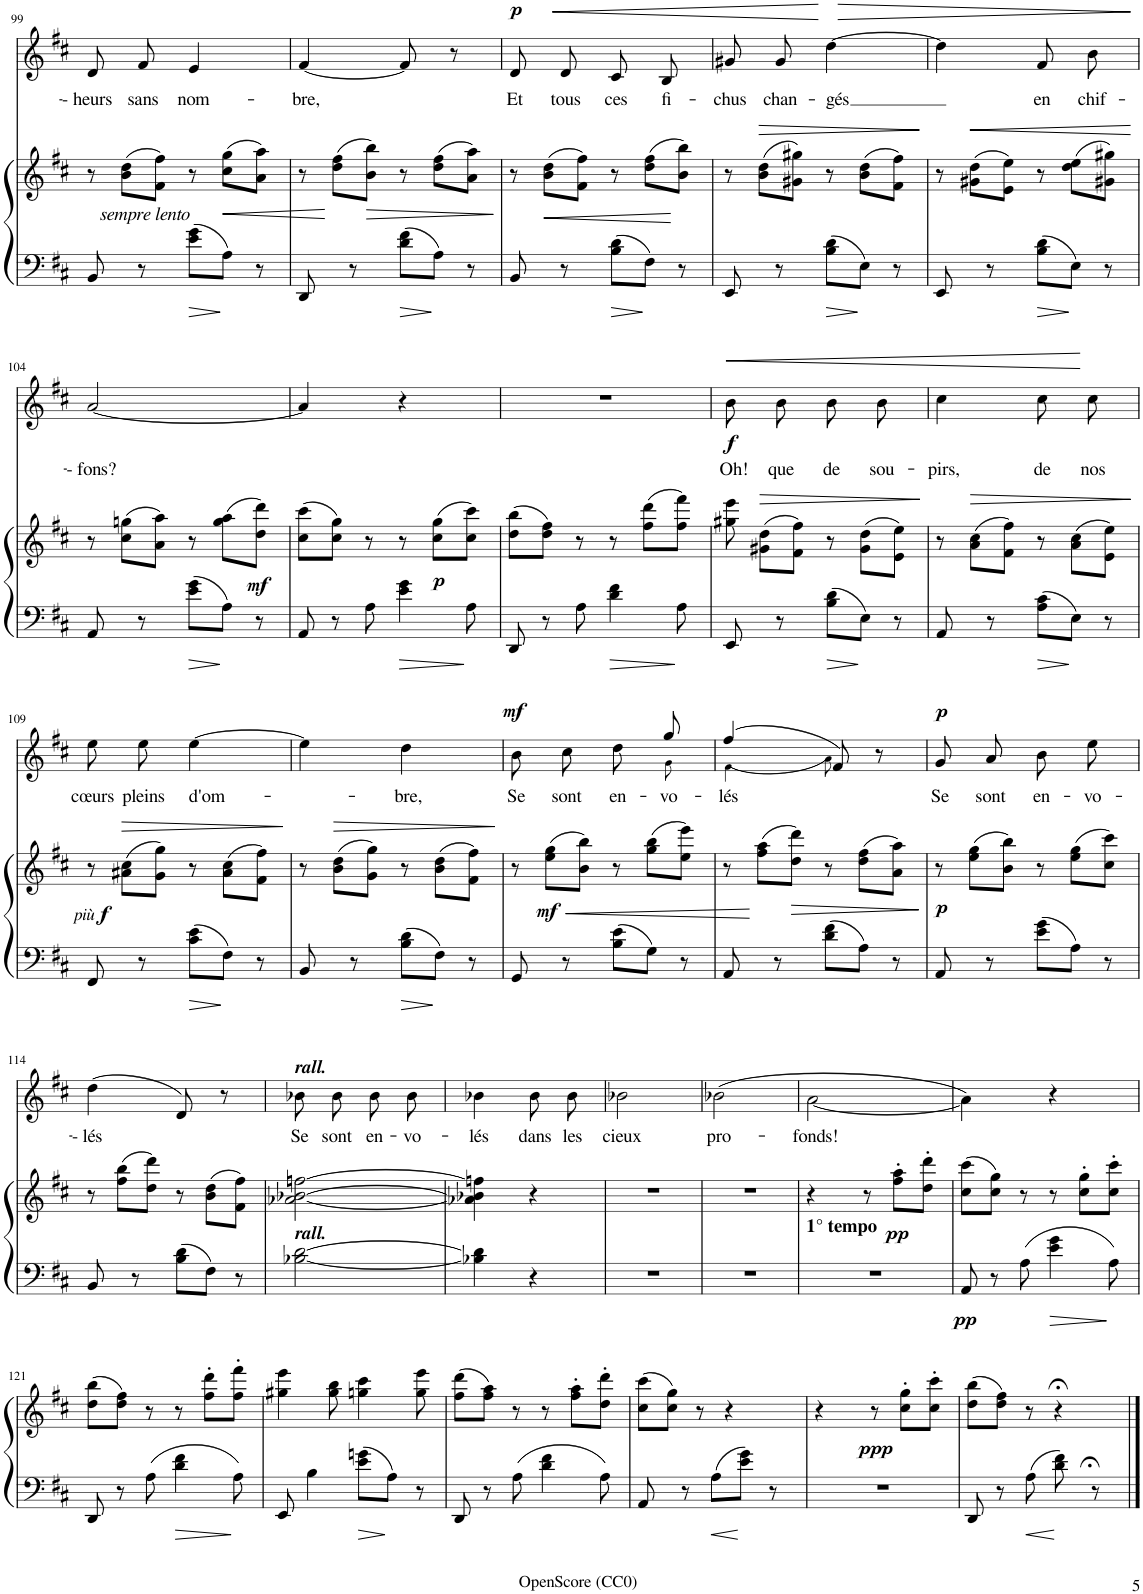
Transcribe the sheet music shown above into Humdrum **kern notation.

**kern	**kern	**dynam	**kern	**text	**dynam
*part2	*part2	*part2	*part1	*part1	*part1
*staff3	*staff2	*staff2/3	*staff1	*staff1	*staff1
*I"Piano	*	*	*I"Voice	*	*
*I'Pno	*	*	*	*	*
!!LO:PB:g=z
*clefF4	*clefG2	*	*clefG2	*	*
*k[f#c#]	*k[f#c#]	*	*k[f#c#]	*	*
*M2/4	*M2/4	*	*M2/4	*	*
=99	=99	=99	=99	=99	=99
!	!	!	!	!LO:LY:b	!
8BB/	12r	.	8d/L	-- heurs	.
.	(12b\ 12dd\L	.	.	.	.
!	!	!	!	!LO:LY:b	!
8r	.	.	8f#/J	sans	.
.	12f#\ 12ff#\J)	.	.	.	.
!	!	!	!	!LO:LY:b	!
12e\ 12g\L	12r	.	4e/	nom-	.
!	!	!LO:HP:b	!	!	!
12A\J	(12cc#\ 12gg\L	<	.	.	.
12r	12a\ 12aa\J)	.	.	.	.
=100	=100	=100	=100	=100	=100
!	!	!	!	!LO:LY:b	!
8DD/	12r	.	[4f#/	-bre,	.
.	(12dd\ 12ff#\L	[	.	.	.
8r	.	.	.	.	.
!	!	!LO:HP:b	!	!	!
.	12b\ 12bb\J)	>	.	.	.
12d\ 12f#\L	12r	.	8f#/]	.	.
12A\J	(12dd\ 12ff#\L	.	.	.	.
.	.	.	8r	.	.
12r	12a\ 12aa\J)	.	.	.	.
.	.	]	.	.	.
=101	=101	=101	=101	=101	=101
!	!	!	!	!LO:LY:b	!LO:HP:b
!	!	!	!	!	!LO:DY:n=1:a
8BB/	12r	.	8d/L	Et	< p
!	!	!LO:HP:b	!	!	!
.	(12b\ 12dd\L	<	.	.	.
!	!	!	!	!LO:LY:b	!
8r	.	.	8d/J	tous	.
.	12f#\ 12ff#\J)	.	.	.	.
!	!	!	!	!LO:LY:b	!
12B\ 12d\L	12r	.	8c#/L	ces	.
12F#\J	(12dd\ 12ff#\L	.	.	.	.
!	!	!	!	!LO:LY:b	!
.	.	.	8B/J	fi-	.
12r	12b\ 12bb\J)	[	.	.	.
=102	=102	=102	=102	=102	=102
!	!	!	!	!LO:LY:b	!
8EE/	12r	.	8g#X/L	-chus	.
!	!	!LO:HP:b	!	!	!
.	(12b\ 12dd\L	>	.	.	.
!	!	!	!	!LO:LY:b	!
8r	.	.	8g#/J	chan-	.
.	12g#X\ 12gg#X\J)	.	.	.	.
!	!	!	!	!LO:LY:b	!LO:HP:n=1:b
12B\ 12d\L	12r	.	[4dd\	-gés	[ >
12E\J	(12b\ 12dd\L	.	.	.	.
12r	12f#\ 12ff#\J)	.	.	.	.
.	.	]	.	.	.
=103	=103	=103	=103	=103	=103
8EE/	12r	.	4dd\]	.	.
!	!	!LO:HP:b	!	!	!
.	(12g#X\ 12dd\L	<	.	.	.
8r	.	.	.	.	.
.	12e\ 12ee\J)	.	.	.	.
!	!	!	!	!LO:LY:b	!
12B\ 12d\L	12r	.	8f#/L	en	.
12E\J	(12dd\ 12ee\L	.	.	.	.
!	!	!	!	!LO:LY:b	!
.	.	.	8b/J	chif-	.
12r	12g#X\ 12gg#X\J)	.	.	.	.
.	.	[	.	.	]
!!LO:LB:g=z
=104	=104	=104	=104	=104	=104
!	!	!	!	!LO:LY:b	!
8AA/	12r	.	[2a/	-- fons?	.
.	(12cc#\ 12ggn\L	.	.	.	.
8r	.	.	.	.	.
.	12a\ 12aa\J)	.	.	.	.
12e\ 12g\L	12r	.	.	.	.
12A\J	(12gg\ 12aa\L	.	.	.	.
!	!	!LO:DY:b	!	!	!
12r	12dd\ 12ddd\J)	mf	.	.	.
=105	=105	=105	=105	=105	=105
*^	*	*	*	*	*
12AA/	4ryy	(12cc#\ 12ccc#\L	.	4a/]	.	.
12r	.	12cc#\ 12gg\J)	.	.	.	.
12A\	.	12r	.	.	.	.
6e\ 6g\	4ryy	12r	.	4r	.	.
!	!	!	!LO:DY:b	!	!	!
.	.	(12cc#\ 12gg\L	p	.	.	.
12A\	.	12cc#\ 12ccc#\J)	.	.	.	.
=106	=106	=106	=106	=106	=106	=106
12DD/	4ryy	(12dd\ 12bb\L	.	2r	.	.
12r	.	12dd\ 12ff#\J)	.	.	.	.
12A\	.	12r	.	.	.	.
6d\ 6f#\	4ryy	12r	.	.	.	.
.	.	(12ff#\ 12ddd\L	.	.	.	.
12A\	.	12ff#\ 12fff#\J)	.	.	.	.
*v	*v	*	*	*	*	*
=107	=107	=107	=107	=107	=107
!	!	!	!	!LO:LY:b	!LO:HP:b
!	!	!	!	!	!LO:DY:n=1:b
8EE/	12gg#X\ 12eee\	.	8b\L	Oh!	< f
!	!	!LO:HP:b	!	!	!
.	(12g#X\ 12dd\L	>	.	.	.
!	!	!	!	!LO:LY:b	!
8r	.	.	8b\J	que	.
.	12f#\ 12ff#\J)	.	.	.	.
!	!	!	!	!LO:LY:b	!
12B\ 12d\L	12r	.	8b\L	de	.
12E\J	(12g#\ 12dd\L	.	.	.	.
!	!	!	!	!LO:LY:b	!
.	.	.	8b\J	sou-	.
12r	12e\ 12ee\J)	.	.	.	.
.	.	]	.	.	.
=108	=108	=108	=108	=108	=108
!	!	!	!	!LO:LY:b	!
8AA/	12r	.	4cc#\	-pirs,	.
!	!	!LO:HP:b	!	!	!
.	(12a\ 12cc#\L	>	.	.	.
8r	.	.	.	.	.
.	12f#\ 12ff#\J)	.	.	.	.
!	!	!	!	!LO:LY:b	!
12A\ 12c#\L	12r	.	8cc#\L	de	.
12E\J	(12a\ 12cc#\L	.	.	.	.
!	!	!	!	!LO:LY:b	!
.	.	.	8cc#\J	nos	[
12r	12e\ 12ee\J)	.	.	.	.
.	.	]	.	.	.
!!LO:LB:g=z
=109	=109	=109	=109	=109	=109
!	!	!LO:DY:b	!	!LO:LY:b	!
!	!	!LO:DY:n=1:b	!	!	!
8FF#/	12r	other-dynamics f	8ee\L	cœurs	.
!	!	!LO:HP:b	!	!	!
.	(12a#X\ 12cc#\L	>	.	.	.
!	!	!	!	!LO:LY:b	!
8r	.	.	8ee\J	pleins	.
.	12g\ 12gg\J)	.	.	.	.
!	!	!	!	!LO:LY:b	!
12c#\ 12e\L	12r	.	[4ee\	d'om-	.
12F#\J	(12a#\ 12cc#\L	.	.	.	.
12r	12f#\ 12ff#\J)	.	.	.	.
.	.	]	.	.	.
=110	=110	=110	=110	=110	=110
8BB/	12r	.	4ee\]	.	.
!	!	!LO:HP:b	!	!	!
.	(12b\ 12dd\L	>	.	.	.
8r	.	.	.	.	.
.	12g\ 12gg\J)	.	.	.	.
!	!	!	!	!LO:LY:b	!
12B\ 12d\L	12r	.	4dd\	-bre,	.
12F#\J	(12b\ 12dd\L	.	.	.	.
12r	12f#\ 12ff#\J)	.	.	.	.
.	.	]	.	.	.
=111	=111	=111	=111	=111	=111
!	!	!	!	!LO:LY:b	!LO:DY:a
*	*	*	*^	*	*
8GG/	12r	.	8b\L	4.ryy	Se	mf
!	!	!LO:HP:b	!	!	!	!
!	!	!LO:DY:n=1:b	!	!	!	!
.	(12ee\ 12gg\L	< mf	.	.	.	.
!	!	!	!	!	!LO:LY:b	!
8r	.	.	8cc#\J	.	sont	.
.	12b\ 12bb\J)	.	.	.	.	.
!	!	!	!	!	!LO:LY:b	!
12B\ 12e\L	12r	.	8dd\L	.	en-	.
12G\J	(12gg\ 12bb\L	.	.	.	.	.
!	!	!	!	!	!LO:LY:b	!
.	.	.	8gg\J	8g\	-vo-	.
12r	12ee\ 12eee\J)	.	.	.	.	.
=112	=112	=112	=112	=112	=112	=112
!	!	!	!	!	!LO:LY:b	!
8AA/	12r	.	(4ff#/	(4f#\	-lés	.
.	(12ff#\ 12aa\L	[	.	.	.	.
8r	.	.	.	.	.	.
!	!	!LO:HP:b	!	!	!	!
.	12dd\ 12ddd\J)	>	.	.	.	.
12d\ 12f#\L	12r	.	8f#/)	8a\)	.	.
12A\J	(12dd\ 12ff#\L	.	.	.	.	.
.	.	.	8r	8ryy	.	.
12r	12a\ 12aa\J)	.	.	.	.	.
*	*	*	*v	*v	*	*
.	.	]	.	.	.
=113	=113	=113	=113	=113	=113
!	!	!LO:DY:b	!	!LO:LY:b	!LO:DY:a
8AA/	12r	p	8g/L	Se	p
.	(12ee\ 12gg\L	.	.	.	.
!	!	!	!	!LO:LY:b	!
8r	.	.	8a/J	sont	.
.	12b\ 12bb\J)	.	.	.	.
!	!	!	!	!LO:LY:b	!
12e\ 12g\L	12r	.	8b\L	en-	.
12A\J	(12ee\ 12gg\L	.	.	.	.
!	!	!	!	!LO:LY:b	!
.	.	.	8ee\J	-vo-	.
12r	12cc#\ 12ccc#\J)	.	.	.	.
!!LO:LB:g=z
=114	=114	=114	=114	=114	=114
!	!	!	!	!LO:LY:b	!
8BB/	12r	.	(4dd\	-- lés	.
.	(12ff#\ 12bb\L	.	.	.	.
8r	.	.	.	.	.
.	12dd\ 12ddd\J)	.	.	.	.
12B\ 12d\L	12r	.	8d/)	.	.
12F#\J	(12b\ 12dd\L	.	.	.	.
.	.	.	8r	.	.
12r	12f#\ 12ff#\J)	.	.	.	.
=115	=115	=115	=115	=115	=115
!	!	!	!LO:TX:a:Bi:t=rall.	!	!
!	!LO:TX:b:Bi:t=rall.	!	!	!	!
!	!	!	!	!LO:LY:b	!
[2B-X\ [2d\	[2a-X\ [2b-X\ [2ffn\	.	8b-X\L	Se	.
!	!	!	!	!LO:LY:b	!
.	.	.	8b-\J	sont	.
!	!	!	!	!LO:LY:b	!
.	.	.	8b-\L	en-	.
!	!	!	!	!LO:LY:b	!
.	.	.	8b-\J	-vo-	.
=116	=116	=116	=116	=116	=116
!	!	!	!	!LO:LY:b	!
4B-X\] 4d\]	4a-X\] 4b-X\] 4ffn\]	.	4b-X\	-lés	.
!	!	!	!	!LO:LY:b	!
4r	4r	.	8b-\L	dans	.
!	!	!	!	!LO:LY:b	!
.	.	.	8b-\J	les	.
=117	=117	=117	=117	=117	=117
!	!	!	!	!LO:LY:b	!
2r	2r	.	2b-X\	cieux	.
=118	=118	=118	=118	=118	=118
!	!	!	!	!LO:LY:b	!
2r	2r	.	(2b-X\	pro-	.
=119	=119	=119	=119	=119	=119
!	!	!	!LO:TX:b:B:t=1° tempo	!	!
!	!	!	!	!LO:LY:b	!
2r	4r	.	[<2a\	-fonds!	.
.	12r	.	.	.	.
!	!	!LO:DY:b	!	!	!
.	12ff#\' 12aa\'L	pp	.	.	.
.	12dd\' 12ddd\'J	.	.	.	.
=120	=120	=120	=120	=120	=120
*^	*	*	*	*	*
!	!	!	!LO:DY:b=2	!	!	!
12AA/	4ryy	(12cc#\ 12ccc#\L	pp	4a\])	.	.
12r	.	12cc#\ 12gg\J)	.	.	.	.
12A\	.	12r	.	.	.	.
6e\ 6g\	4ryy	12r	.	4r	.	.
.	.	12cc#\' 12gg\'L	.	.	.	.
12A\	.	12cc#\' 12ccc#\'J	.	.	.	.
!!LO:LB:g=z
=121	=121	=121	=121	=121	=121	=121
12DD/	4ryy	(12dd\ 12bb\L	.	2r	.	.
12r	.	12dd\ 12ff#\J)	.	.	.	.
12A\	.	12r	.	.	.	.
6d\ 6f#\	4ryy	12r	.	.	.	.
.	.	12ff#\' 12ddd\'L	.	.	.	.
12A\	.	12ff#\' 12fff#\'J	.	.	.	.
*v	*v	*	*	*	*	*
=122	=122	=122	=122	=122	=122
12EE/	6gg#X\ 6eee\	.	2r	.	.
6B\	.	.	.	.	.
.	12gg#\ 12bb\	.	.	.	.
12e\ 12gn\L	6ggn\ 6ccc#\	.	.	.	.
12A\J	.	.	.	.	.
12r	12gg\ 12eee\	.	.	.	.
=123	=123	=123	=123	=123	=123
*^	*	*	*	*	*
12DD/	4ryy	(12ff#\ 12ddd\L	.	2r	.	.
12r	.	12ff#\ 12aa\J)	.	.	.	.
12A\	.	12r	.	.	.	.
6d\ 6f#\	4ryy	12r	.	.	.	.
.	.	12ff#\' 12aa\'L	.	.	.	.
12A\	.	12dd\' 12ddd\'J	.	.	.	.
*v	*v	*	*	*	*	*
=124	=124	=124	=124	=124	=124
8AA/	(12cc#\ 12ccc#\L	.	2r	.	.
.	12cc#\ 12gg\J)	.	.	.	.
12r	.	.	.	.	.
.	12r	.	.	.	.
12A\L	.	.	.	.	.
.	4r	.	.	.	.
12e\ 12g\J	.	.	.	.	.
8r	.	.	.	.	.
=125	=125	=125	=125	=125	=125
2r	4r	.	2r	.	.
!	!	!LO:DY:b	!	!	!
.	12r	ppp	.	.	.
.	12cc#\' 12gg\'L	.	.	.	.
.	12cc#\' 12ccc#\'J	.	.	.	.
=126	=126	=126	=126	=126	=126
*^	*	*	*	*	*
12DD/	4ryy	(12dd\ 12bb\L	.	2r	.	.
12r	.	12dd\ 12ff#\J)	.	.	.	.
12A\	.	12r	.	.	.	.
8d\ 8f#\	4ryy	4r;<	.	.	.	.
8r	.	.	.	.	.	.
*v	*v	*	*	*	*	*
==	==	==	==	==	==
*-	*-	*-	*-	*-	*-
